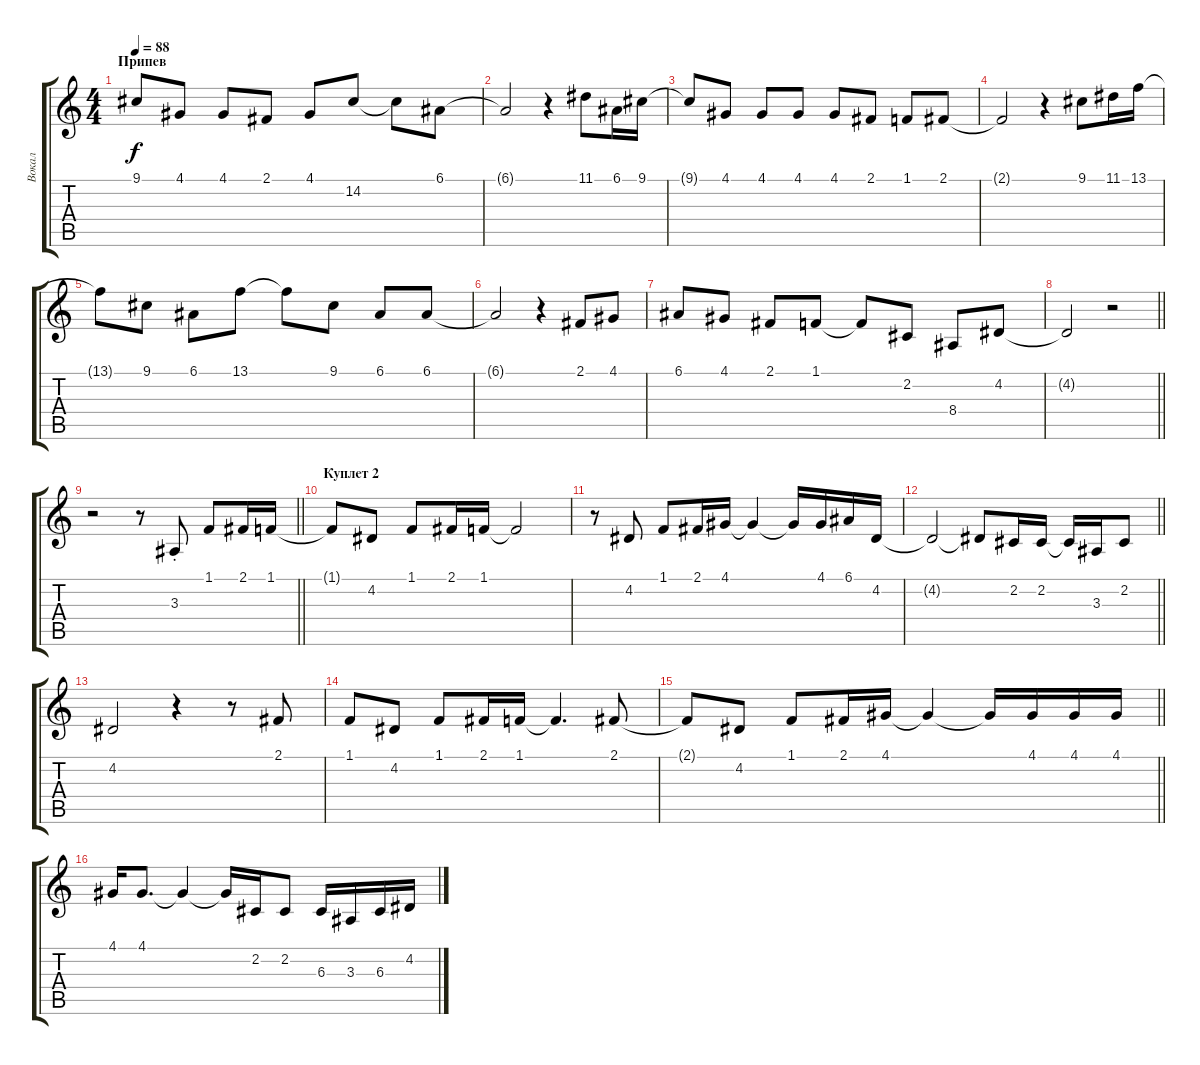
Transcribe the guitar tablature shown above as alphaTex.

\track ("Вокал" "Вокал") {instrument clarinet}
\staff {score tabs}
\tuning (E4 B3 G3 D3 A2 E2) {hide}
\ts (4 4)
\section ("" "Припев")
\tempo 88
\clef g2
\ks c
9.1.8{dy f} 4.1.8 4.1.8 2.1.8 4.1.8 14.2.8 14.2{t}.8 6.1.8 |
6.1{t}.2 r.4 11.1.8 6.1.16 9.1.16 |
9.1{t}.8 4.1.8 4.1.8 4.1.8 4.1.8 2.1.8 1.1.8 2.1.8 |
2.1{t}.2 r.4 9.1.8 11.1.16 13.1.16 |
13.1{t}.8 9.1.8 6.1.8 13.1.8 13.1{t}.8 9.1.8 6.1.8 6.1.8 |
6.1{t}.2 r.4 2.1.8 4.1.8 |
6.1.8 4.1.8 2.1.8 1.1.8 1.1{t}.8 2.2.8 8.4.8 4.2.8 |
\barLineRight lightlight
4.2{t}.2 r.2 |
\barLineRight lightlight
r.2 r.8 3.3{st}.8 1.1.8 2.1.16 1.1.16 |
\section ("" "Куплет 2")
1.1{t}.8 4.2.8 1.1.8 2.1.16 1.1.16 1.1{t}.2 |
r.8 4.2.8 1.1.8 2.1.16 4.1.16 4.1{t}.4 4.1{t}.16 4.1.16 6.1.16 4.2.16 |
\barLineRight lightlight
4.2{t}.2 4.2{t}.8 2.2.16 2.2.16 2.2{t}.16 3.3.16 2.2.8 |
4.2.2 r.4 r.8 2.1.8 |
1.1.8 4.2.8 1.1.8 2.1.16 1.1.16 1.1{t}.4{d} 2.1.8 |
\barLineRight lightlight
2.1{t}.8 4.2.8 1.1.8 2.1.16 4.1.16 4.1{t}.4 4.1{t}.16 4.1.16 4.1.16 4.1.16 |
4.1.16 4.1.8{d} 4.1{t}.4 4.1{t}.16 2.2.16 2.2.8 6.3.16 3.3.16 6.3.16 4.2.16
